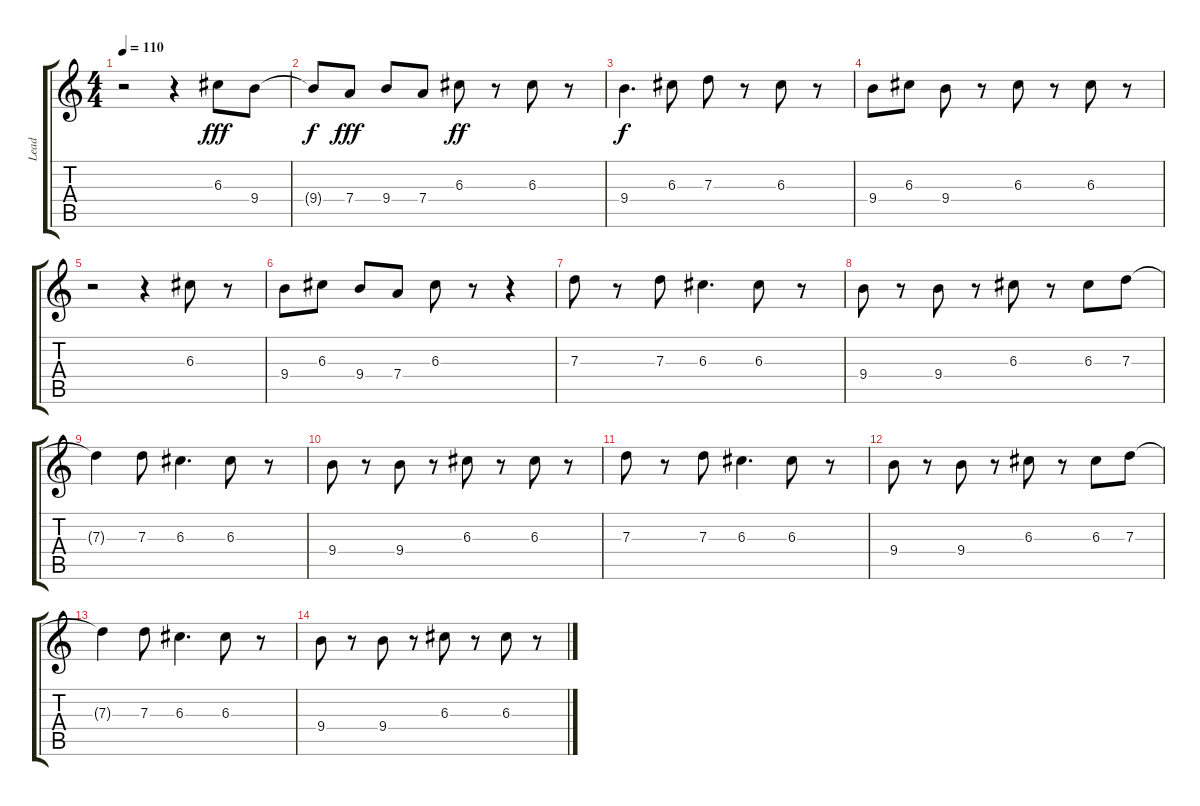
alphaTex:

\track ("Lead" "Lead") {instrument electricguitarjazz}
\staff {score tabs}
\tuning (E4 B3 G3 D3 A2 E2) {hide}
\ts (4 4)
\tempo 110
\clef g2
\ks c
r.2{dy fff} r.4 6.3.8 9.4.8 |
9.4{t}.8{dy f} 7.4.8{dy fff} 9.4.8 7.4.8 6.3.8{dy ff} r.8 6.3.8 r.8 |
9.4.4{d dy f} 6.3.8 7.3.8 r.8 6.3.8 r.8 |
9.4.8 6.3.8 9.4.8 r.8 6.3.8 r.8 6.3.8 r.8 |
r.2 r.4 6.3.8 r.8 |
9.4.8 6.3.8 9.4.8 7.4.8 6.3.8 r.8 r.4 |
7.3.8 r.8 7.3.8 6.3.4{d} 6.3.8 r.8 |
9.4.8 r.8 9.4.8 r.8 6.3.8 r.8 6.3.8 7.3.8 |
7.3{t}.4 7.3.8 6.3.4{d} 6.3.8 r.8 |
9.4.8 r.8 9.4.8 r.8 6.3.8 r.8 6.3.8 r.8 |
7.3.8 r.8 7.3.8 6.3.4{d} 6.3.8 r.8 |
9.4.8 r.8 9.4.8 r.8 6.3.8 r.8 6.3.8 7.3.8 |
7.3{t}.4 7.3.8 6.3.4{d} 6.3.8 r.8 |
9.4.8 r.8 9.4.8 r.8 6.3.8 r.8 6.3.8 r.8
